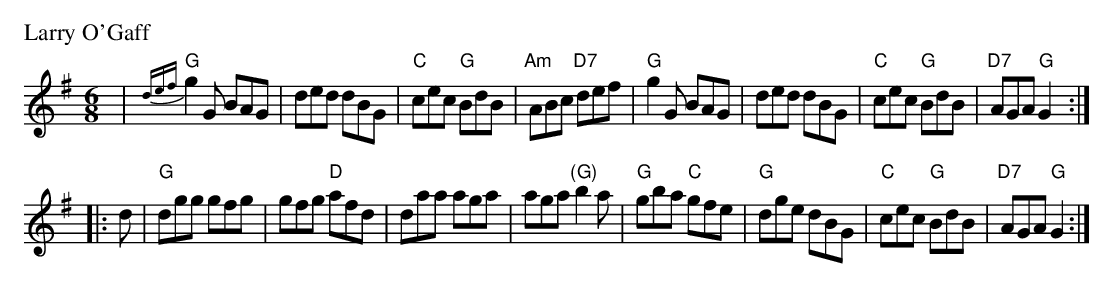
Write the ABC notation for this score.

X:1
P: Larry O'Gaff
M: 6/8
L: 1/8
K: G
| "G"{def}g2G BAG | ded dBG | "C"cec "G"BdB | "Am"ABc "D7"def \
| "G"g2G BAG | ded dBG | "C"cec "G"BdB | "D7"AGA "G"G2 :|
|: d \
| "G"dgg gfg | gfg "D"afd | daa aga | aga "(G)"b2a \
| "G"gba "C"gfe | "G"dge dBG | "C"cec "G"BdB | "D7"AGA "G"G2 :|
